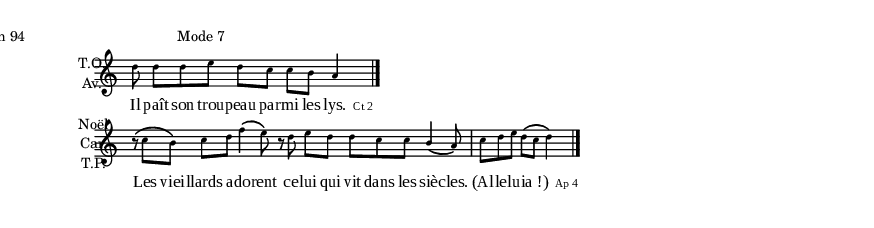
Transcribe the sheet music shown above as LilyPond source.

\version "2.14.0"
 \include "definitions.ly"
 \markup { \hspace #-10 \fill-line { "Psalm 94" "Mode 7" \null \null }  }
\noPageBreak


\relative a' { 
	\new Staff {
		\cadenzaOn
		\set Staff.instrumentName = \markup{ \center-column { T.O. Av. } }

		 d8 \times 2/3 { d[ d  e] } d[ c] c[ b] a4

		
		
		\endBar
	}

	\addlyrics {
		Il paît son trou -- peau par -- mi les lys.
		\markup { \citation #"Ct 2" } }
	
	
}
\relative a' { 
	\new Staff {
		\cadenzaOn
		\set Staff.instrumentName = \markup{ \center-column {Noël Car. T.P.} }
		
		\times 2/3 { r8\( c[ b\)] } c[ d] \times 2/3 { f4\(  e8\) } \pespace r d e[ d] \times 2/3 { d[ c  c] }
		\stemUp
		\times 2/3 { b4\(   a8\) }
		\stemNeutral
		\barre \times 2/3 { c[ d  e] } d[\( c] d4\)

		
		
		\endBar
	}

	\addlyrics {
		Les viei -- llards a -- do -- rent ce -- lui qui vit dans les siè -- cles. "(Al" -- le -- lu -- "ia !)" _ _ 
		\markup { \citation #"Ap 4" } }
	
	
}

